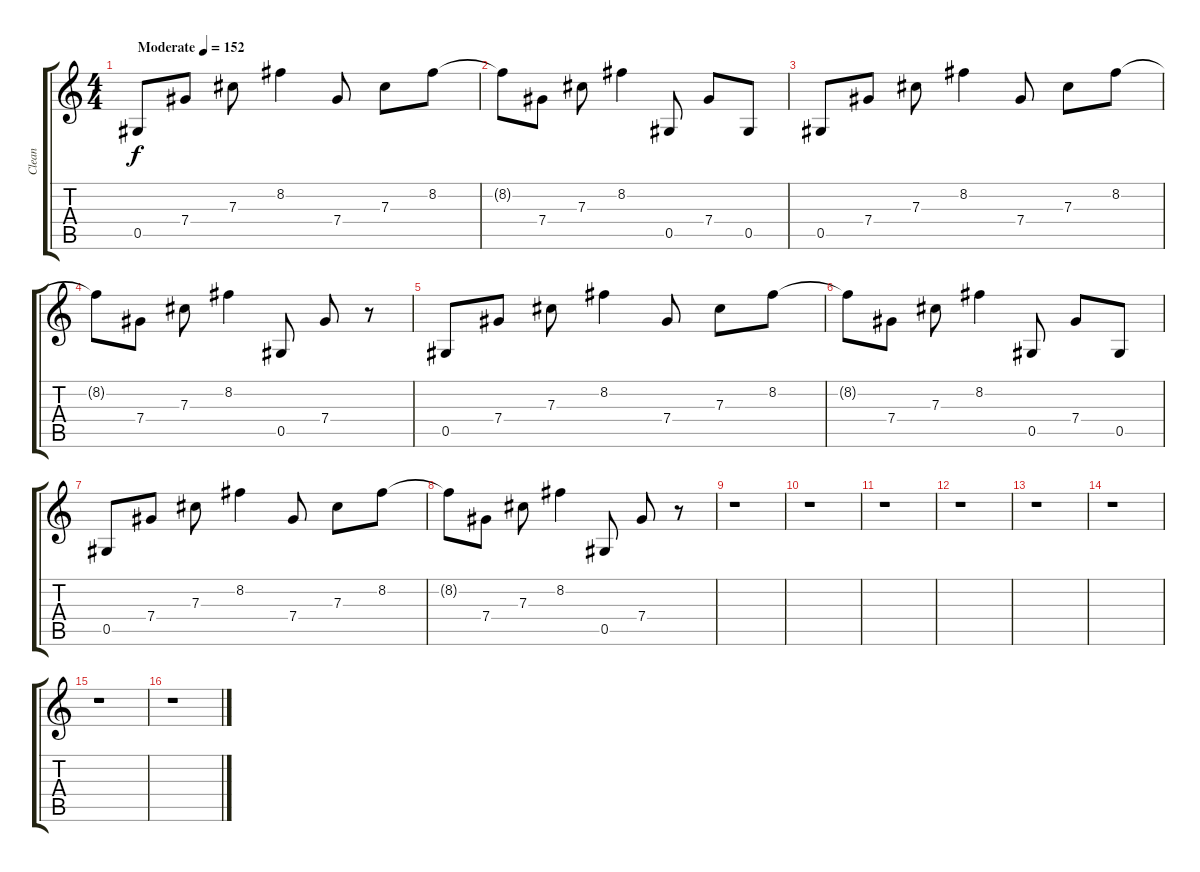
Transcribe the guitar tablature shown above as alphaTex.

\track ("Clean" "Clean") {instrument electricguitarclean}
\staff {score tabs}
\tuning (Eb4 Bb3 Gb3 Db3 Ab2 Db2) {hide}
\ts (4 4)
\tempo (152 "Moderate")
\clef g2
\ks c
0.5.8{dy f instrument electricguitarclean} 7.4.8 7.3.8 8.2.4 7.4.8 7.3.8 8.2.8 |
8.2{t}.8 7.4.8 7.3.8 8.2.4 0.5.8 7.4.8 0.5.8 |
0.5.8 7.4.8 7.3.8 8.2.4 7.4.8 7.3.8 8.2.8 |
8.2{t}.8 7.4.8 7.3.8 8.2.4 0.5.8 7.4.8 r.8 |
0.5.8 7.4.8 7.3.8 8.2.4 7.4.8 7.3.8 8.2.8 |
8.2{t}.8 7.4.8 7.3.8 8.2.4 0.5.8 7.4.8 0.5.8 |
0.5.8 7.4.8 7.3.8 8.2.4 7.4.8 7.3.8 8.2.8 |
8.2{t}.8 7.4.8 7.3.8 8.2.4 0.5.8 7.4.8 r.8 |
r.1 |
r.1 |
r.1 |
r.1 |
r.1 |
r.1 |
r.1 |
r.1
